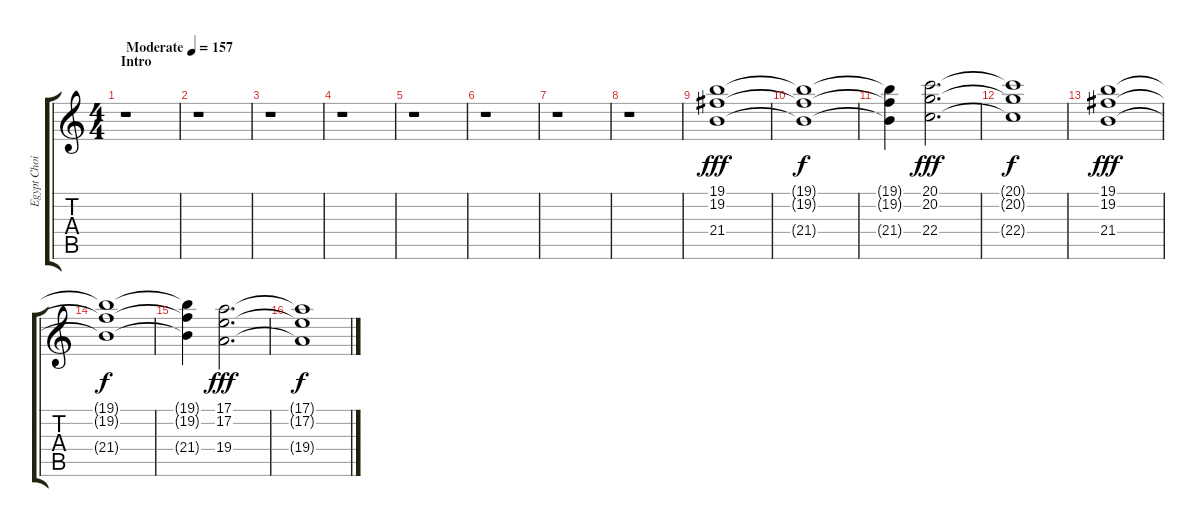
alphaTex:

\track ("Egypt Choir" "Egypt Choi") {instrument pad4choir}
\staff {score tabs}
\tuning (E4 B3 G3 D3 A2 E2) {hide}
\ts (4 4)
\section ("" "Intro")
\tempo (157 "Moderate")
\clef g2
\ks c
r.1{dy fff instrument pad4choir} |
r.1 |
r.1 |
r.1 |
r.1 |
r.1 |
r.1 |
r.1 |
(19.1 19.2 21.4).1 |
(19.1{t} 19.2{t} 21.4{t}).1{dy f} |
(19.1{t} 19.2{t} 21.4{t}).4 (20.1 20.2 22.4).2{d dy fff} |
(20.1{t} 20.2{t} 22.4{t}).1{dy f} |
(19.1 19.2 21.4).1{dy fff} |
(19.1{t} 19.2{t} 21.4{t}).1{dy f} |
(19.1{t} 19.2{t} 21.4{t}).4 (17.1 17.2 19.4).2{d dy fff} |
(17.1{t} 17.2{t} 19.4{t}).1{dy f}
